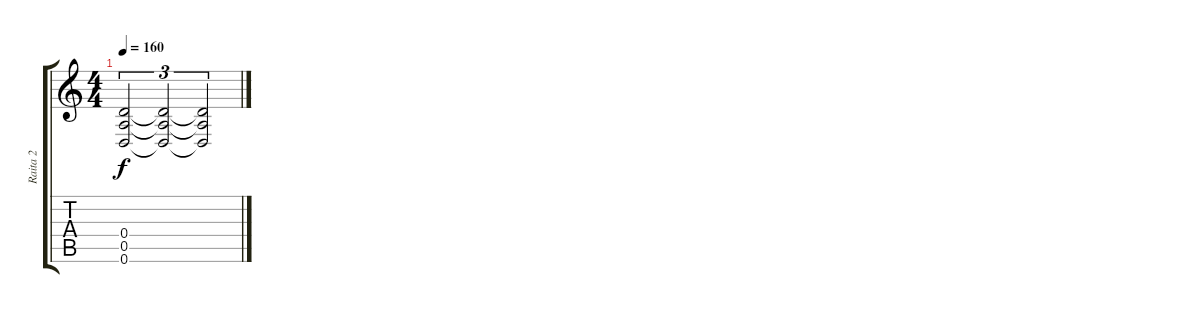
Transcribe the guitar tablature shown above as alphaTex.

\track ("Raita 2" "Raita 2") {instrument distortionguitar}
\staff {score tabs}
\tuning (E4 B3 G3 D3 A2 D2) {hide}
\ts (4 4)
\tempo 160
\clef g2
\ks c
(0.4 0.5 0.6).2{tu (3 2) dy f} (0.4{t} 0.5{t} 0.6{t}).2{tu (3 2)} (0.4{t} 0.5{t} 0.6{t}).2{tu (3 2)}
